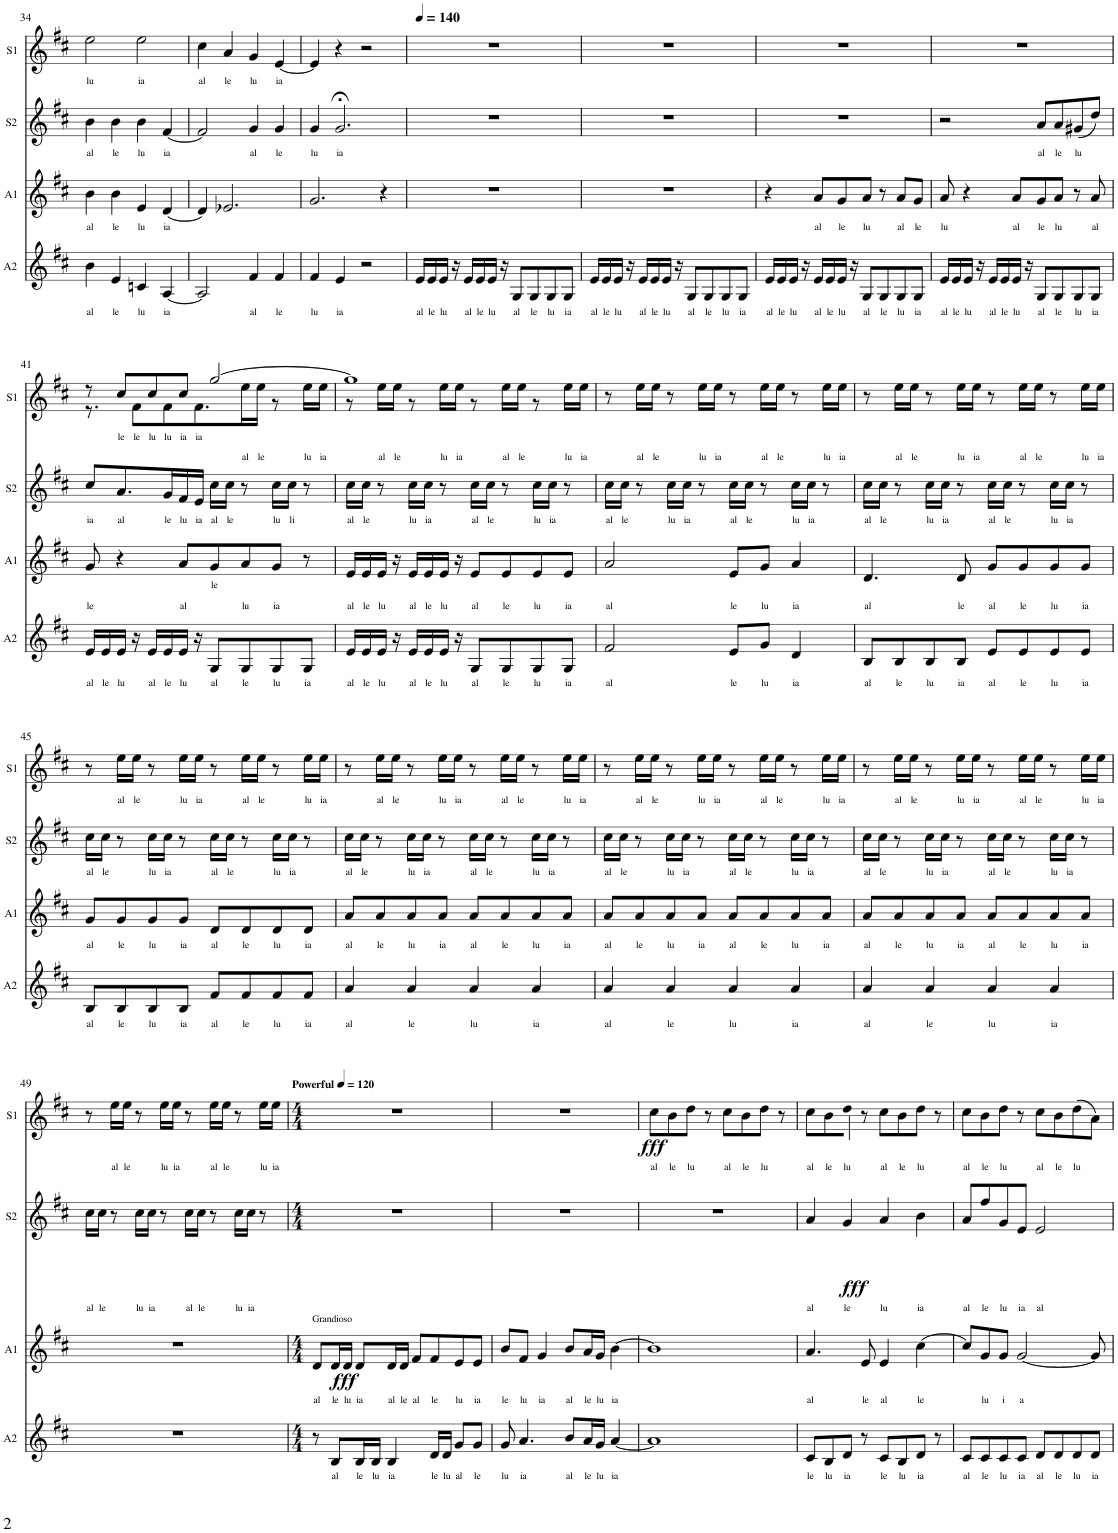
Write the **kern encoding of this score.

**kern	**text	**kern	**text	**dynam	**kern	**text	**dynam	**kern	**text	**dynam
*part4	*part4	*part3	*part3	*part3	*part2	*part2	*part2	*part1	*part1	*part1
*staff4	*staff4	*staff3	*staff3	*staff3	*staff2	*staff2	*staff2	*staff1	*staff1	*staff1
*I"Alto 2	*	*I"Alto 1	*	*	*I"Soprano 2	*	*	*I"Soprano 1	*	*
*I'A2	*	*I'A1	*	*	*I'S2	*	*	*I'S1	*	*
!!LO:PB:g=z
*clefG2	*	*clefG2	*	*	*clefG2	*	*	*clefG2	*	*
*k[f#c#]	*	*k[f#c#]	*	*	*k[f#c#]	*	*	*k[f#c#]	*	*
*M4/4	*	*M4/4	*	*	*M4/4	*	*	*M4/4	*	*
=34	=34	=34	=34	=34	=34	=34	=34	=34	=34	=34
!	!LO:LY:b	!	!LO:LY:b	!	!	!LO:LY:b	!	!	!LO:LY:b	!
4b\	al	4b\	al	.	4b\	al	.	2ee\	lu	.
!	!LO:LY:b	!	!LO:LY:b	!	!	!LO:LY:b	!	!	!	!
4e/	le	4b\	le	.	4b\	le	.	.	.	.
!	!LO:LY:b	!	!LO:LY:b	!	!	!LO:LY:b	!	!	!LO:LY:b	!
4cn/	lu	4e/	lu	.	4b\	lu	.	2ee\	ia	.
!	!LO:LY:b	!	!LO:LY:b	!	!	!LO:LY:b	!	!	!	!
[4A/	ia	[4d/	ia	.	[4f#/	ia	.	.	.	.
=35	=35	=35	=35	=35	=35	=35	=35	=35	=35	=35
!	!	!	!	!	!	!	!	!	!LO:LY:b	!
2A/]	.	4d/]	.	.	2f#/]	.	.	4cc#\	al	.
!	!	!	!	!	!	!	!	!	!LO:LY:b	!
.	.	2.e-X/	.	.	.	.	.	4a/	le	.
!	!LO:LY:b	!	!	!	!	!LO:LY:b	!	!	!LO:LY:b	!
4f#/	al	.	.	.	4g/	al	.	4g/	lu	.
!	!LO:LY:b	!	!	!	!	!LO:LY:b	!	!	!LO:LY:b	!
4f#/	le	.	.	.	4g/	le	.	[4e/	ia	.
=36	=36	=36	=36	=36	=36	=36	=36	=36	=36	=36
!	!LO:LY:b	!	!	!	!	!LO:LY:b	!	!	!	!
4f#/	lu	2.g/	.	.	4g/	lu	.	4e/]	.	.
!	!LO:LY:b	!	!	!	!	!LO:LY:b	!	!	!	!
4e/	ia	.	.	.	2.g;</	ia	.	4r	.	.
2r	.	.	.	.	.	.	.	2r	.	.
.	.	4r	.	.	.	.	.	.	.	.
=37	=37	=37	=37	=37	=37	=37	=37	=37	=37	=37
*	*	*	*	*	*	*	*	*MM140	*	*
!	!LO:LY:b	!	!	!	!	!	!	!	!	!
16e/LL	al	1r	.	.	1r	.	.	1r	.	.
!	!LO:LY:b	!	!	!	!	!	!	!	!	!
16e/	le	.	.	.	.	.	.	.	.	.
!	!LO:LY:b	!	!	!	!	!	!	!	!	!
16e/JJ	lu	.	.	.	.	.	.	.	.	.
16r	.	.	.	.	.	.	.	.	.	.
!	!LO:LY:b	!	!	!	!	!	!	!	!	!
16e/LL	al	.	.	.	.	.	.	.	.	.
!	!LO:LY:b	!	!	!	!	!	!	!	!	!
16e/	le	.	.	.	.	.	.	.	.	.
!	!LO:LY:b	!	!	!	!	!	!	!	!	!
16e/JJ	lu	.	.	.	.	.	.	.	.	.
16r	.	.	.	.	.	.	.	.	.	.
!	!LO:LY:b	!	!	!	!	!	!	!	!	!
8G/L	al	.	.	.	.	.	.	.	.	.
!	!LO:LY:b	!	!	!	!	!	!	!	!	!
8G/	le	.	.	.	.	.	.	.	.	.
!	!LO:LY:b	!	!	!	!	!	!	!	!	!
8G/	lu	.	.	.	.	.	.	.	.	.
!	!LO:LY:b	!	!	!	!	!	!	!	!	!
8G/J	ia	.	.	.	.	.	.	.	.	.
=38	=38	=38	=38	=38	=38	=38	=38	=38	=38	=38
!	!LO:LY:b	!	!	!	!	!	!	!	!	!
16e/LL	al	1r	.	.	1r	.	.	1r	.	.
!	!LO:LY:b	!	!	!	!	!	!	!	!	!
16e/	le	.	.	.	.	.	.	.	.	.
!	!LO:LY:b	!	!	!	!	!	!	!	!	!
16e/JJ	lu	.	.	.	.	.	.	.	.	.
16r	.	.	.	.	.	.	.	.	.	.
!	!LO:LY:b	!	!	!	!	!	!	!	!	!
16e/LL	al	.	.	.	.	.	.	.	.	.
!	!LO:LY:b	!	!	!	!	!	!	!	!	!
16e/	le	.	.	.	.	.	.	.	.	.
!	!LO:LY:b	!	!	!	!	!	!	!	!	!
16e/JJ	lu	.	.	.	.	.	.	.	.	.
16r	.	.	.	.	.	.	.	.	.	.
!	!LO:LY:b	!	!	!	!	!	!	!	!	!
8G/L	al	.	.	.	.	.	.	.	.	.
!	!LO:LY:b	!	!	!	!	!	!	!	!	!
8G/	le	.	.	.	.	.	.	.	.	.
!	!LO:LY:b	!	!	!	!	!	!	!	!	!
8G/	lu	.	.	.	.	.	.	.	.	.
!	!LO:LY:b	!	!	!	!	!	!	!	!	!
8G/J	ia	.	.	.	.	.	.	.	.	.
=39	=39	=39	=39	=39	=39	=39	=39	=39	=39	=39
!	!LO:LY:b	!	!	!	!	!	!	!	!	!
16e/LL	al	4r	.	.	1r	.	.	1r	.	.
!	!LO:LY:b	!	!	!	!	!	!	!	!	!
16e/	le	.	.	.	.	.	.	.	.	.
!	!LO:LY:b	!	!	!	!	!	!	!	!	!
16e/JJ	lu	.	.	.	.	.	.	.	.	.
16r	.	.	.	.	.	.	.	.	.	.
!	!LO:LY:b	!	!LO:LY:b	!	!	!	!	!	!	!
16e/LL	al	8a/L	al	.	.	.	.	.	.	.
!	!LO:LY:b	!	!	!	!	!	!	!	!	!
16e/	le	.	.	.	.	.	.	.	.	.
!	!LO:LY:b	!	!LO:LY:b	!	!	!	!	!	!	!
16e/JJ	lu	8g/	le	.	.	.	.	.	.	.
16r	.	.	.	.	.	.	.	.	.	.
!	!LO:LY:b	!	!LO:LY:b	!	!	!	!	!	!	!
8G/L	al	8a/J	lu	.	.	.	.	.	.	.
!	!LO:LY:b	!	!	!	!	!	!	!	!	!
8G/	le	8r	.	.	.	.	.	.	.	.
!	!LO:LY:b	!	!LO:LY:b	!	!	!	!	!	!	!
8G/	lu	8a/L	al	.	.	.	.	.	.	.
!	!LO:LY:b	!	!LO:LY:b	!	!	!	!	!	!	!
8G/J	ia	8g/J	le	.	.	.	.	.	.	.
=40	=40	=40	=40	=40	=40	=40	=40	=40	=40	=40
!	!LO:LY:b	!	!LO:LY:b	!	!	!	!	!	!	!
16e/LL	al	8a/	lu	.	2r	.	.	1r	.	.
!	!LO:LY:b	!	!	!	!	!	!	!	!	!
16e/	le	.	.	.	.	.	.	.	.	.
!	!LO:LY:b	!	!	!	!	!	!	!	!	!
16e/JJ	lu	4r	.	.	.	.	.	.	.	.
16r	.	.	.	.	.	.	.	.	.	.
!	!LO:LY:b	!	!	!	!	!	!	!	!	!
16e/LL	al	.	.	.	.	.	.	.	.	.
!	!LO:LY:b	!	!	!	!	!	!	!	!	!
16e/	le	.	.	.	.	.	.	.	.	.
!	!LO:LY:b	!	!LO:LY:b	!	!	!	!	!	!	!
16e/JJ	lu	8a/L	al	.	.	.	.	.	.	.
16r	.	.	.	.	.	.	.	.	.	.
!	!LO:LY:b	!	!LO:LY:b	!	!	!LO:LY:b	!	!	!	!
8G/L	al	8g/	le	.	8a/L	al	.	.	.	.
!	!LO:LY:b	!	!LO:LY:b	!	!	!LO:LY:b	!	!	!	!
8G/	le	8a/J	lu	.	8a/	le	.	.	.	.
!	!LO:LY:b	!	!	!	!	!LO:LY:b	!	!	!	!
8G/	lu	8r	.	.	(8g#X/	lu	.	.	.	.
!	!LO:LY:b	!	!LO:LY:b	!	!	!	!	!	!	!
8G/J	ia	8a/	al	.	8dd/J)	.	.	.	.	.
!!LO:LB:g=z
=41	=41	=41	=41	=41	=41	=41	=41	=41	=41	=41
!	!LO:LY:b	!	!LO:LY:b	!	!	!LO:LY:b	!	!	!	!
*	*	*	*	*	*	*	*	*^	*	*
16e/LL	al	8g/	le	.	8cc#/L	ia	.	8r	8.r	.	.
!	!LO:LY:b	!	!	!	!	!	!	!	!	!	!
16e/	le	.	.	.	.	.	.	.	.	.	.
!	!LO:LY:b	!	!	!	!	!LO:LY:b	!	!	!	!LO:LY:b	!
16e/JJ	lu	4r	.	.	8.a/	al	.	8cc#/L	.	le	.
!	!	!	!	!	!	!	!	!	!	!LO:LY:b	!
16r	.	.	.	.	.	.	.	.	8f#\L	le	.
!	!LO:LY:b	!	!	!	!	!	!	!	!	!LO:LY:b	!
16e/LL	al	.	.	.	.	.	.	8cc#/	.	lu	.
!	!LO:LY:b	!	!	!	!	!LO:LY:b	!	!	!	!LO:LY:b	!
16e/	le	.	.	.	16g/L	le	.	.	8f#\	lu	.
!	!LO:LY:b	!	!LO:LY:b	!	!	!LO:LY:b	!	!	!	!LO:LY:b	!
16e/JJ	lu	8a/L	al	.	16f#/	lu	.	8cc#/J	.	ia	.
!	!	!	!	!	!	!LO:LY:b	!	!	!	!LO:LY:b	!
16r	.	.	.	.	16e/JJ	ia	.	.	8.f#\	ia	.
!	!LO:LY:b	!	!LO:LY:b	!	!	!LO:LY:b	!	!	!	!	!
8G/L	al	8g/	le	.	16cc#\LL	al	.	[2gg/	.	.	.
!	!	!	!	!	!	!LO:LY:b	!	!	!	!	!
.	.	.	.	.	16cc#\JJ	le	.	.	.	.	.
!	!LO:LY:b	!	!LO:LY:b	!	!	!	!	!	!	!LO:LY:b	!
8G/	le	8a/	lu	.	8r	.	.	.	16ee\L	al	.
!	!	!	!	!	!	!	!	!	!	!LO:LY:b	!
.	.	.	.	.	.	.	.	.	16ee\JJ	le	.
!	!LO:LY:b	!	!LO:LY:b	!	!	!LO:LY:b	!	!	!	!	!
8G/	lu	8g/J	ia	.	16cc#\LL	lu	.	.	8r	.	.
!	!	!	!	!	!	!LO:LY:b	!	!	!	!	!
.	.	.	.	.	16cc#\JJ	li	.	.	.	.	.
!	!LO:LY:b	!	!	!	!	!	!	!	!	!LO:LY:b	!
8G/J	ia	8r	.	.	8r	.	.	.	16ee\LL	lu	.
!	!	!	!	!	!	!	!	!	!	!LO:LY:b	!
.	.	.	.	.	.	.	.	.	16ee\JJ	ia	.
=42	=42	=42	=42	=42	=42	=42	=42	=42	=42	=42	=42
!	!LO:LY:b	!	!LO:LY:b	!	!	!LO:LY:b	!	!	!	!	!
16e/LL	al	16e/LL	al	.	16cc#\LL	al	.	1gg]	8r	.	.
!	!LO:LY:b	!	!LO:LY:b	!	!	!LO:LY:b	!	!	!	!	!
16e/	le	16e/	le	.	16cc#\JJ	le	.	.	.	.	.
!	!LO:LY:b	!	!LO:LY:b	!	!	!	!	!	!	!LO:LY:b	!
16e/JJ	lu	16e/JJ	lu	.	8r	.	.	.	16ee\LL	al	.
!	!	!	!	!	!	!	!	!	!	!LO:LY:b	!
16r	.	16r	.	.	.	.	.	.	16ee\JJ	le	.
!	!LO:LY:b	!	!LO:LY:b	!	!	!LO:LY:b	!	!	!	!	!
16e/LL	al	16e/LL	al	.	16cc#\LL	lu	.	.	8r	.	.
!	!LO:LY:b	!	!LO:LY:b	!	!	!LO:LY:b	!	!	!	!	!
16e/	le	16e/	le	.	16cc#\JJ	ia	.	.	.	.	.
!	!LO:LY:b	!	!LO:LY:b	!	!	!	!	!	!	!LO:LY:b	!
16e/JJ	lu	16e/JJ	lu	.	8r	.	.	.	16ee\LL	lu	.
!	!	!	!	!	!	!	!	!	!	!LO:LY:b	!
16r	.	16r	.	.	.	.	.	.	16ee\JJ	ia	.
!	!LO:LY:b	!	!LO:LY:b	!	!	!LO:LY:b	!	!	!	!	!
8G/L	al	8e/L	al	.	16cc#\LL	al	.	.	8r	.	.
!	!	!	!	!	!	!LO:LY:b	!	!	!	!	!
.	.	.	.	.	16cc#\JJ	le	.	.	.	.	.
!	!LO:LY:b	!	!LO:LY:b	!	!	!	!	!	!	!LO:LY:b	!
8G/	le	8e/	le	.	8r	.	.	.	16ee\LL	al	.
!	!	!	!	!	!	!	!	!	!	!LO:LY:b	!
.	.	.	.	.	.	.	.	.	16ee\JJ	le	.
!	!LO:LY:b	!	!LO:LY:b	!	!	!LO:LY:b	!	!	!	!	!
8G/	lu	8e/	lu	.	16cc#\LL	lu	.	.	8r	.	.
!	!	!	!	!	!	!LO:LY:b	!	!	!	!	!
.	.	.	.	.	16cc#\JJ	ia	.	.	.	.	.
!	!LO:LY:b	!	!LO:LY:b	!	!	!	!	!	!	!LO:LY:b	!
8G/J	ia	8e/J	ia	.	8r	.	.	.	16ee\LL	lu	.
!	!	!	!	!	!	!	!	!	!	!LO:LY:b	!
.	.	.	.	.	.	.	.	.	16ee\JJ	ia	.
=43	=43	=43	=43	=43	=43	=43	=43	=43	=43	=43	=43
!	!LO:LY:b	!	!LO:LY:b	!	!	!LO:LY:b	!	!	!	!	!
*	*	*	*	*	*	*	*	*v	*v	*	*
2f#/	al	2a/	al	.	16cc#\LL	al	.	8r	.	.
!	!	!	!	!	!	!LO:LY:b	!	!	!	!
.	.	.	.	.	16cc#\JJ	le	.	.	.	.
!	!	!	!	!	!	!	!	!	!LO:LY:b	!
.	.	.	.	.	8r	.	.	16ee\LL	al	.
!	!	!	!	!	!	!	!	!	!LO:LY:b	!
.	.	.	.	.	.	.	.	16ee\JJ	le	.
!	!	!	!	!	!	!LO:LY:b	!	!	!	!
.	.	.	.	.	16cc#\LL	lu	.	8r	.	.
!	!	!	!	!	!	!LO:LY:b	!	!	!	!
.	.	.	.	.	16cc#\JJ	ia	.	.	.	.
!	!	!	!	!	!	!	!	!	!LO:LY:b	!
.	.	.	.	.	8r	.	.	16ee\LL	lu	.
!	!	!	!	!	!	!	!	!	!LO:LY:b	!
.	.	.	.	.	.	.	.	16ee\JJ	ia	.
!	!LO:LY:b	!	!LO:LY:b	!	!	!LO:LY:b	!	!	!	!
8e/L	le	8e/L	le	.	16cc#\LL	al	.	8r	.	.
!	!	!	!	!	!	!LO:LY:b	!	!	!	!
.	.	.	.	.	16cc#\JJ	le	.	.	.	.
!	!LO:LY:b	!	!LO:LY:b	!	!	!	!	!	!LO:LY:b	!
8g/J	lu	8g/J	lu	.	8r	.	.	16ee\LL	al	.
!	!	!	!	!	!	!	!	!	!LO:LY:b	!
.	.	.	.	.	.	.	.	16ee\JJ	le	.
!	!LO:LY:b	!	!LO:LY:b	!	!	!LO:LY:b	!	!	!	!
4d/	ia	4a/	ia	.	16cc#\LL	lu	.	8r	.	.
!	!	!	!	!	!	!LO:LY:b	!	!	!	!
.	.	.	.	.	16cc#\JJ	ia	.	.	.	.
!	!	!	!	!	!	!	!	!	!LO:LY:b	!
.	.	.	.	.	8r	.	.	16ee\LL	lu	.
!	!	!	!	!	!	!	!	!	!LO:LY:b	!
.	.	.	.	.	.	.	.	16ee\JJ	ia	.
=44	=44	=44	=44	=44	=44	=44	=44	=44	=44	=44
!	!LO:LY:b	!	!LO:LY:b	!	!	!LO:LY:b	!	!	!	!
8B/L	al	4.d/	al	.	16cc#\LL	al	.	8r	.	.
!	!	!	!	!	!	!LO:LY:b	!	!	!	!
.	.	.	.	.	16cc#\JJ	le	.	.	.	.
!	!LO:LY:b	!	!	!	!	!	!	!	!LO:LY:b	!
8B/	le	.	.	.	8r	.	.	16ee\LL	al	.
!	!	!	!	!	!	!	!	!	!LO:LY:b	!
.	.	.	.	.	.	.	.	16ee\JJ	le	.
!	!LO:LY:b	!	!	!	!	!LO:LY:b	!	!	!	!
8B/	lu	.	.	.	16cc#\LL	lu	.	8r	.	.
!	!	!	!	!	!	!LO:LY:b	!	!	!	!
.	.	.	.	.	16cc#\JJ	ia	.	.	.	.
!	!LO:LY:b	!	!LO:LY:b	!	!	!	!	!	!LO:LY:b	!
8B/J	ia	8d/	le	.	8r	.	.	16ee\LL	lu	.
!	!	!	!	!	!	!	!	!	!LO:LY:b	!
.	.	.	.	.	.	.	.	16ee\JJ	ia	.
!	!LO:LY:b	!	!LO:LY:b	!	!	!LO:LY:b	!	!	!	!
8e/L	al	8g/L	al	.	16cc#\LL	al	.	8r	.	.
!	!	!	!	!	!	!LO:LY:b	!	!	!	!
.	.	.	.	.	16cc#\JJ	le	.	.	.	.
!	!LO:LY:b	!	!LO:LY:b	!	!	!	!	!	!LO:LY:b	!
8e/	le	8g/	le	.	8r	.	.	16ee\LL	al	.
!	!	!	!	!	!	!	!	!	!LO:LY:b	!
.	.	.	.	.	.	.	.	16ee\JJ	le	.
!	!LO:LY:b	!	!LO:LY:b	!	!	!LO:LY:b	!	!	!	!
8e/	lu	8g/	lu	.	16cc#\LL	lu	.	8r	.	.
!	!	!	!	!	!	!LO:LY:b	!	!	!	!
.	.	.	.	.	16cc#\JJ	ia	.	.	.	.
!	!LO:LY:b	!	!LO:LY:b	!	!	!	!	!	!LO:LY:b	!
8e/J	ia	8g/J	ia	.	8r	.	.	16ee\LL	lu	.
!	!	!	!	!	!	!	!	!	!LO:LY:b	!
.	.	.	.	.	.	.	.	16ee\JJ	ia	.
!!LO:LB:g=z
=45	=45	=45	=45	=45	=45	=45	=45	=45	=45	=45
!	!LO:LY:b	!	!LO:LY:b	!	!	!LO:LY:b	!	!	!	!
8B/L	al	8g/L	al	.	16cc#\LL	al	.	8r	.	.
!	!	!	!	!	!	!LO:LY:b	!	!	!	!
.	.	.	.	.	16cc#\JJ	le	.	.	.	.
!	!LO:LY:b	!	!LO:LY:b	!	!	!	!	!	!LO:LY:b	!
8B/	le	8g/	le	.	8r	.	.	16ee\LL	al	.
!	!	!	!	!	!	!	!	!	!LO:LY:b	!
.	.	.	.	.	.	.	.	16ee\JJ	le	.
!	!LO:LY:b	!	!LO:LY:b	!	!	!LO:LY:b	!	!	!	!
8B/	lu	8g/	lu	.	16cc#\LL	lu	.	8r	.	.
!	!	!	!	!	!	!LO:LY:b	!	!	!	!
.	.	.	.	.	16cc#\JJ	ia	.	.	.	.
!	!LO:LY:b	!	!LO:LY:b	!	!	!	!	!	!LO:LY:b	!
8B/J	ia	8g/J	ia	.	8r	.	.	16ee\LL	lu	.
!	!	!	!	!	!	!	!	!	!LO:LY:b	!
.	.	.	.	.	.	.	.	16ee\JJ	ia	.
!	!LO:LY:b	!	!LO:LY:b	!	!	!LO:LY:b	!	!	!	!
8f#/L	al	8d/L	al	.	16cc#\LL	al	.	8r	.	.
!	!	!	!	!	!	!LO:LY:b	!	!	!	!
.	.	.	.	.	16cc#\JJ	le	.	.	.	.
!	!LO:LY:b	!	!LO:LY:b	!	!	!	!	!	!LO:LY:b	!
8f#/	le	8d/	le	.	8r	.	.	16ee\LL	al	.
!	!	!	!	!	!	!	!	!	!LO:LY:b	!
.	.	.	.	.	.	.	.	16ee\JJ	le	.
!	!LO:LY:b	!	!LO:LY:b	!	!	!LO:LY:b	!	!	!	!
8f#/	lu	8d/	lu	.	16cc#\LL	lu	.	8r	.	.
!	!	!	!	!	!	!LO:LY:b	!	!	!	!
.	.	.	.	.	16cc#\JJ	ia	.	.	.	.
!	!LO:LY:b	!	!LO:LY:b	!	!	!	!	!	!LO:LY:b	!
8f#/J	ia	8d/J	ia	.	8r	.	.	16ee\LL	lu	.
!	!	!	!	!	!	!	!	!	!LO:LY:b	!
.	.	.	.	.	.	.	.	16ee\JJ	ia	.
=46	=46	=46	=46	=46	=46	=46	=46	=46	=46	=46
!	!LO:LY:b	!	!LO:LY:b	!	!	!LO:LY:b	!	!	!	!
4a/	al	8a/L	al	.	16cc#\LL	al	.	8r	.	.
!	!	!	!	!	!	!LO:LY:b	!	!	!	!
.	.	.	.	.	16cc#\JJ	le	.	.	.	.
!	!	!	!LO:LY:b	!	!	!	!	!	!LO:LY:b	!
.	.	8a/	le	.	8r	.	.	16ee\LL	al	.
!	!	!	!	!	!	!	!	!	!LO:LY:b	!
.	.	.	.	.	.	.	.	16ee\JJ	le	.
!	!LO:LY:b	!	!LO:LY:b	!	!	!LO:LY:b	!	!	!	!
4a/	le	8a/	lu	.	16cc#\LL	lu	.	8r	.	.
!	!	!	!	!	!	!LO:LY:b	!	!	!	!
.	.	.	.	.	16cc#\JJ	ia	.	.	.	.
!	!	!	!LO:LY:b	!	!	!	!	!	!LO:LY:b	!
.	.	8a/J	ia	.	8r	.	.	16ee\LL	lu	.
!	!	!	!	!	!	!	!	!	!LO:LY:b	!
.	.	.	.	.	.	.	.	16ee\JJ	ia	.
!	!LO:LY:b	!	!LO:LY:b	!	!	!LO:LY:b	!	!	!	!
4a/	lu	8a/L	al	.	16cc#\LL	al	.	8r	.	.
!	!	!	!	!	!	!LO:LY:b	!	!	!	!
.	.	.	.	.	16cc#\JJ	le	.	.	.	.
!	!	!	!LO:LY:b	!	!	!	!	!	!LO:LY:b	!
.	.	8a/	le	.	8r	.	.	16ee\LL	al	.
!	!	!	!	!	!	!	!	!	!LO:LY:b	!
.	.	.	.	.	.	.	.	16ee\JJ	le	.
!	!LO:LY:b	!	!LO:LY:b	!	!	!LO:LY:b	!	!	!	!
4a/	ia	8a/	lu	.	16cc#\LL	lu	.	8r	.	.
!	!	!	!	!	!	!LO:LY:b	!	!	!	!
.	.	.	.	.	16cc#\JJ	ia	.	.	.	.
!	!	!	!LO:LY:b	!	!	!	!	!	!LO:LY:b	!
.	.	8a/J	ia	.	8r	.	.	16ee\LL	lu	.
!	!	!	!	!	!	!	!	!	!LO:LY:b	!
.	.	.	.	.	.	.	.	16ee\JJ	ia	.
=47	=47	=47	=47	=47	=47	=47	=47	=47	=47	=47
!	!LO:LY:b	!	!LO:LY:b	!	!	!LO:LY:b	!	!	!	!
4a/	al	8a/L	al	.	16cc#\LL	al	.	8r	.	.
!	!	!	!	!	!	!LO:LY:b	!	!	!	!
.	.	.	.	.	16cc#\JJ	le	.	.	.	.
!	!	!	!LO:LY:b	!	!	!	!	!	!LO:LY:b	!
.	.	8a/	le	.	8r	.	.	16ee\LL	al	.
!	!	!	!	!	!	!	!	!	!LO:LY:b	!
.	.	.	.	.	.	.	.	16ee\JJ	le	.
!	!LO:LY:b	!	!LO:LY:b	!	!	!LO:LY:b	!	!	!	!
4a/	le	8a/	lu	.	16cc#\LL	lu	.	8r	.	.
!	!	!	!	!	!	!LO:LY:b	!	!	!	!
.	.	.	.	.	16cc#\JJ	ia	.	.	.	.
!	!	!	!LO:LY:b	!	!	!	!	!	!LO:LY:b	!
.	.	8a/J	ia	.	8r	.	.	16ee\LL	lu	.
!	!	!	!	!	!	!	!	!	!LO:LY:b	!
.	.	.	.	.	.	.	.	16ee\JJ	ia	.
!	!LO:LY:b	!	!LO:LY:b	!	!	!LO:LY:b	!	!	!	!
4a/	lu	8a/L	al	.	16cc#\LL	al	.	8r	.	.
!	!	!	!	!	!	!LO:LY:b	!	!	!	!
.	.	.	.	.	16cc#\JJ	le	.	.	.	.
!	!	!	!LO:LY:b	!	!	!	!	!	!LO:LY:b	!
.	.	8a/	le	.	8r	.	.	16ee\LL	al	.
!	!	!	!	!	!	!	!	!	!LO:LY:b	!
.	.	.	.	.	.	.	.	16ee\JJ	le	.
!	!LO:LY:b	!	!LO:LY:b	!	!	!LO:LY:b	!	!	!	!
4a/	ia	8a/	lu	.	16cc#\LL	lu	.	8r	.	.
!	!	!	!	!	!	!LO:LY:b	!	!	!	!
.	.	.	.	.	16cc#\JJ	ia	.	.	.	.
!	!	!	!LO:LY:b	!	!	!	!	!	!LO:LY:b	!
.	.	8a/J	ia	.	8r	.	.	16ee\LL	lu	.
!	!	!	!	!	!	!	!	!	!LO:LY:b	!
.	.	.	.	.	.	.	.	16ee\JJ	ia	.
=48	=48	=48	=48	=48	=48	=48	=48	=48	=48	=48
!	!LO:LY:b	!	!LO:LY:b	!	!	!LO:LY:b	!	!	!	!
4a/	al	8a/L	al	.	16cc#\LL	al	.	8r	.	.
!	!	!	!	!	!	!LO:LY:b	!	!	!	!
.	.	.	.	.	16cc#\JJ	le	.	.	.	.
!	!	!	!LO:LY:b	!	!	!	!	!	!LO:LY:b	!
.	.	8a/	le	.	8r	.	.	16ee\LL	al	.
!	!	!	!	!	!	!	!	!	!LO:LY:b	!
.	.	.	.	.	.	.	.	16ee\JJ	le	.
!	!LO:LY:b	!	!LO:LY:b	!	!	!LO:LY:b	!	!	!	!
4a/	le	8a/	lu	.	16cc#\LL	lu	.	8r	.	.
!	!	!	!	!	!	!LO:LY:b	!	!	!	!
.	.	.	.	.	16cc#\JJ	ia	.	.	.	.
!	!	!	!LO:LY:b	!	!	!	!	!	!LO:LY:b	!
.	.	8a/J	ia	.	8r	.	.	16ee\LL	lu	.
!	!	!	!	!	!	!	!	!	!LO:LY:b	!
.	.	.	.	.	.	.	.	16ee\JJ	ia	.
!	!LO:LY:b	!	!LO:LY:b	!	!	!LO:LY:b	!	!	!	!
4a/	lu	8a/L	al	.	16cc#\LL	al	.	8r	.	.
!	!	!	!	!	!	!LO:LY:b	!	!	!	!
.	.	.	.	.	16cc#\JJ	le	.	.	.	.
!	!	!	!LO:LY:b	!	!	!	!	!	!LO:LY:b	!
.	.	8a/	le	.	8r	.	.	16ee\LL	al	.
!	!	!	!	!	!	!	!	!	!LO:LY:b	!
.	.	.	.	.	.	.	.	16ee\JJ	le	.
!	!LO:LY:b	!	!LO:LY:b	!	!	!LO:LY:b	!	!	!	!
4a/	ia	8a/	lu	.	16cc#\LL	lu	.	8r	.	.
!	!	!	!	!	!	!LO:LY:b	!	!	!	!
.	.	.	.	.	16cc#\JJ	ia	.	.	.	.
!	!	!	!LO:LY:b	!	!	!	!	!	!LO:LY:b	!
.	.	8a/J	ia	.	8r	.	.	16ee\LL	lu	.
!	!	!	!	!	!	!	!	!	!LO:LY:b	!
.	.	.	.	.	.	.	.	16ee\JJ	ia	.
!!LO:LB:g=z
=49	=49	=49	=49	=49	=49	=49	=49	=49	=49	=49
!	!	!	!	!	!	!LO:LY:b	!	!	!	!
1r	.	1r	.	.	16cc#\LL	al	.	8r	.	.
!	!	!	!	!	!	!LO:LY:b	!	!	!	!
.	.	.	.	.	16cc#\JJ	le	.	.	.	.
!	!	!	!	!	!	!	!	!	!LO:LY:b	!
.	.	.	.	.	8r	.	.	16ee\LL	al	.
!	!	!	!	!	!	!	!	!	!LO:LY:b	!
.	.	.	.	.	.	.	.	16ee\JJ	le	.
!	!	!	!	!	!	!LO:LY:b	!	!	!	!
.	.	.	.	.	16cc#\LL	lu	.	8r	.	.
!	!	!	!	!	!	!LO:LY:b	!	!	!	!
.	.	.	.	.	16cc#\JJ	ia	.	.	.	.
!	!	!	!	!	!	!	!	!	!LO:LY:b	!
.	.	.	.	.	8r	.	.	16ee\LL	lu	.
!	!	!	!	!	!	!	!	!	!LO:LY:b	!
.	.	.	.	.	.	.	.	16ee\JJ	ia	.
!	!	!	!	!	!	!LO:LY:b	!	!	!	!
.	.	.	.	.	16cc#\LL	al	.	8r	.	.
!	!	!	!	!	!	!LO:LY:b	!	!	!	!
.	.	.	.	.	16cc#\JJ	le	.	.	.	.
!	!	!	!	!	!	!	!	!	!LO:LY:b	!
.	.	.	.	.	8r	.	.	16ee\LL	al	.
!	!	!	!	!	!	!	!	!	!LO:LY:b	!
.	.	.	.	.	.	.	.	16ee\JJ	le	.
!	!	!	!	!	!	!LO:LY:b	!	!	!	!
.	.	.	.	.	16cc#\LL	lu	.	8r	.	.
!	!	!	!	!	!	!LO:LY:b	!	!	!	!
.	.	.	.	.	16cc#\JJ	ia	.	.	.	.
!	!	!	!	!	!	!	!	!	!LO:LY:b	!
.	.	.	.	.	8r	.	.	16ee\LL	lu	.
!	!	!	!	!	!	!	!	!	!LO:LY:b	!
.	.	.	.	.	.	.	.	16ee\JJ	ia	.
=50	=50	=50	=50	=50	=50	=50	=50	=50	=50	=50
*M4/4	*	*M4/4	*	*	*M4/4	*	*	*M4/4	*	*
*	*	*	*	*	*	*	*	*MM120	*	*
!	!	!	!	!	!	!	!	!LO:TX:a:B:t=Powerful	!	!
!	!	!LO:TX:a:t=Grandioso	!	!	!	!	!	!	!	!
!	!	!	!LO:LY:b	!LO:DY:b	!	!	!	!	!	!
8r	.	8d/L	al	fff	1r	.	.	1r	.	.
!	!LO:LY:b	!	!LO:LY:b	!	!	!	!	!	!	!
8B/L	al	16d/L	le	.	.	.	.	.	.	.
!	!	!	!LO:LY:b	!	!	!	!	!	!	!
.	.	16d/JJ	lu	.	.	.	.	.	.	.
!	!LO:LY:b	!	!LO:LY:b	!	!	!	!	!	!	!
16B/L	le	8d/L	ia	.	.	.	.	.	.	.
!	!LO:LY:b	!	!	!	!	!	!	!	!	!
16B/JJ	lu	.	.	.	.	.	.	.	.	.
!	!LO:LY:b	!	!LO:LY:b	!	!	!	!	!	!	!
4B/	ia	16d/L	al	.	.	.	.	.	.	.
!	!	!	!LO:LY:b	!	!	!	!	!	!	!
.	.	16d/JJ	le	.	.	.	.	.	.	.
!	!	!	!LO:LY:b	!	!	!	!	!	!	!
.	.	8f#/L	al	.	.	.	.	.	.	.
!	!LO:LY:b	!	!LO:LY:b	!	!	!	!	!	!	!
16d/LL	le	8f#/	le	.	.	.	.	.	.	.
!	!LO:LY:b	!	!	!	!	!	!	!	!	!
16d/JJ	lu	.	.	.	.	.	.	.	.	.
!	!LO:LY:b	!	!LO:LY:b	!	!	!	!	!	!	!
8g/L	al	8e/	lu	.	.	.	.	.	.	.
!	!LO:LY:b	!	!LO:LY:b	!	!	!	!	!	!	!
8g/J	le	8e/J	ia	.	.	.	.	.	.	.
=51	=51	=51	=51	=51	=51	=51	=51	=51	=51	=51
!	!LO:LY:b	!	!LO:LY:b	!	!	!	!	!	!	!
8g/	lu	8b/L	le	.	1r	.	.	1r	.	.
!	!LO:LY:b	!	!LO:LY:b	!	!	!	!	!	!	!
4.a/	ia	8f#/J	lu	.	.	.	.	.	.	.
!	!	!	!LO:LY:b	!	!	!	!	!	!	!
.	.	4g/	ia	.	.	.	.	.	.	.
!	!LO:LY:b	!	!LO:LY:b	!	!	!	!	!	!	!
8b/L	al	8b/L	al	.	.	.	.	.	.	.
!	!LO:LY:b	!	!LO:LY:b	!	!	!	!	!	!	!
16a/L	le	16a/L	le	.	.	.	.	.	.	.
!	!LO:LY:b	!	!LO:LY:b	!	!	!	!	!	!	!
16g/JJ	lu	16g/JJ	lu	.	.	.	.	.	.	.
!	!LO:LY:b	!	!LO:LY:b	!	!	!	!	!	!	!
[4a/	ia	[4b\	ia	.	.	.	.	.	.	.
=52	=52	=52	=52	=52	=52	=52	=52	=52	=52	=52
!	!	!	!	!	!	!	!	!	!LO:LY:b	!LO:DY:b
1a]	.	1b]	.	.	1r	.	.	8cc#\L	al	fff
!	!	!	!	!	!	!	!	!	!LO:LY:b	!
.	.	.	.	.	.	.	.	8b\	le	.
!	!	!	!	!	!	!	!	!	!LO:LY:b	!
.	.	.	.	.	.	.	.	8dd\J	lu	.
.	.	.	.	.	.	.	.	8r	.	.
!	!	!	!	!	!	!	!	!	!LO:LY:b	!
.	.	.	.	.	.	.	.	8cc#\L	al	.
!	!	!	!	!	!	!	!	!	!LO:LY:b	!
.	.	.	.	.	.	.	.	8b\	le	.
!	!	!	!	!	!	!	!	!	!LO:LY:b	!
.	.	.	.	.	.	.	.	8dd\J	lu	.
.	.	.	.	.	.	.	.	8r	.	.
=53	=53	=53	=53	=53	=53	=53	=53	=53	=53	=53
!	!LO:LY:b	!	!LO:LY:b	!	!	!LO:LY:b	!LO:DY:b	!	!LO:LY:b	!
8c#/L	le	4.a/	al	.	4a/	al	fff	8cc#\L	al	.
!	!LO:LY:b	!	!	!	!	!	!	!	!LO:LY:b	!
8B/	lu	.	.	.	.	.	.	8b\	le	.
!	!LO:LY:b	!	!	!	!	!LO:LY:b	!	!	!LO:LY:b	!
8d/J	ia	.	.	.	4g/	le	.	8dd\J	lu	.
!	!	!	!LO:LY:b	!	!	!	!	!	!	!
8r	.	8e/	le	.	.	.	.	8r	.	.
!	!LO:LY:b	!	!LO:LY:b	!	!	!LO:LY:b	!	!	!LO:LY:b	!
8c#/L	le	4e/	al	.	4a/	lu	.	8cc#\L	al	.
!	!LO:LY:b	!	!	!	!	!	!	!	!LO:LY:b	!
8B/	lu	.	.	.	.	.	.	8b\	le	.
!	!LO:LY:b	!	!LO:LY:b	!	!	!LO:LY:b	!	!	!LO:LY:b	!
8d/J	ia	[4cc#\	le	.	4b\	ia	.	8dd\J	lu	.
8r	.	.	.	.	.	.	.	8r	.	.
=54	=54	=54	=54	=54	=54	=54	=54	=54	=54	=54
!	!LO:LY:b	!	!	!	!	!LO:LY:b	!	!	!LO:LY:b	!
8c#/L	al	8cc#/L]	.	.	8a/L	al	.	8cc#\L	al	.
!	!LO:LY:b	!	!LO:LY:b	!	!	!LO:LY:b	!	!	!LO:LY:b	!
8c#/	le	8g/	lu	.	8ff#/	le	.	8b\	le	.
!	!LO:LY:b	!	!LO:LY:b	!	!	!LO:LY:b	!	!	!LO:LY:b	!
8c#/	lu	8g/J	i	.	8g/	lu	.	8dd\J	lu	.
!	!LO:LY:b	!	!LO:LY:b	!	!	!LO:LY:b	!	!	!	!
8c#/J	ia	[2g/	a	.	8e/J	ia	.	8r	.	.
!	!LO:LY:b	!	!	!	!	!LO:LY:b	!	!	!LO:LY:b	!
8d/L	al	.	.	.	2e/	al	.	8cc#\L	al	.
!	!LO:LY:b	!	!	!	!	!	!	!	!LO:LY:b	!
8d/	le	.	.	.	.	.	.	8b\	le	.
!	!LO:LY:b	!	!	!	!	!	!	!	!LO:LY:b	!
8d/	lu	.	.	.	.	.	.	(8dd\	lu	.
!	!LO:LY:b	!	!	!	!	!	!	!	!	!
8d/J	ia	8g/]	.	.	.	.	.	8a\J)	.	.
=	=	=	=	=	=	=	=	=	=	=
*-	*-	*-	*-	*-	*-	*-	*-	*-	*-	*-
